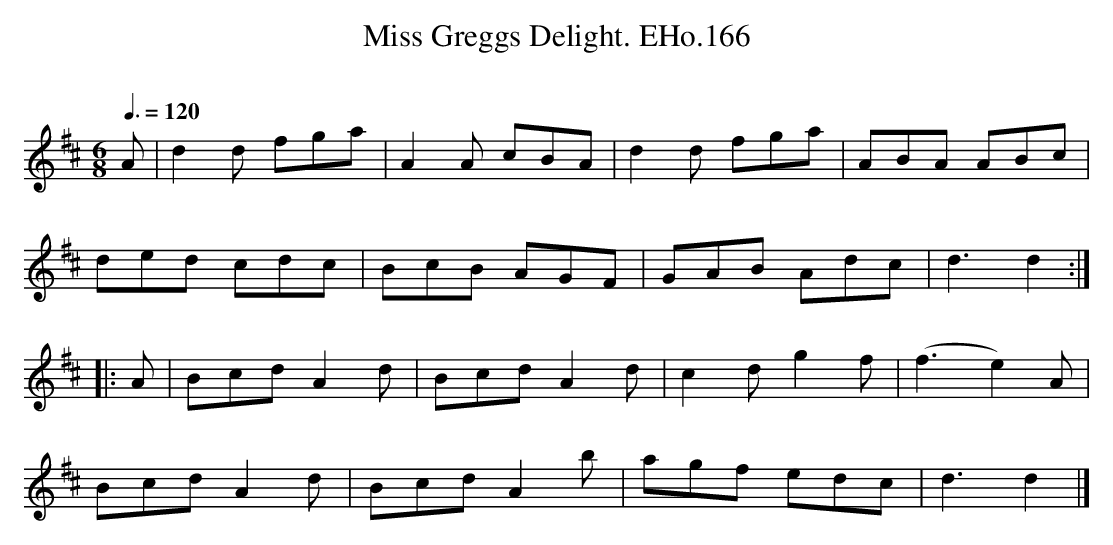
X:1
T:Miss Greggs Delight. EHo.166
M:6/8
L:1/8
Q:3/8=120
O:
K:D
A | d2d fga | A2A cBA | d2d fga | ABA ABc |
ded cdc | BcB AGF | GAB Adc | d3d2 :|
|: A | Bcd A2d | Bcd A2d | c2d g2f | (f3e2)A |
Bcd A2d | BcdA2b | agf edc | d3d2 |]
